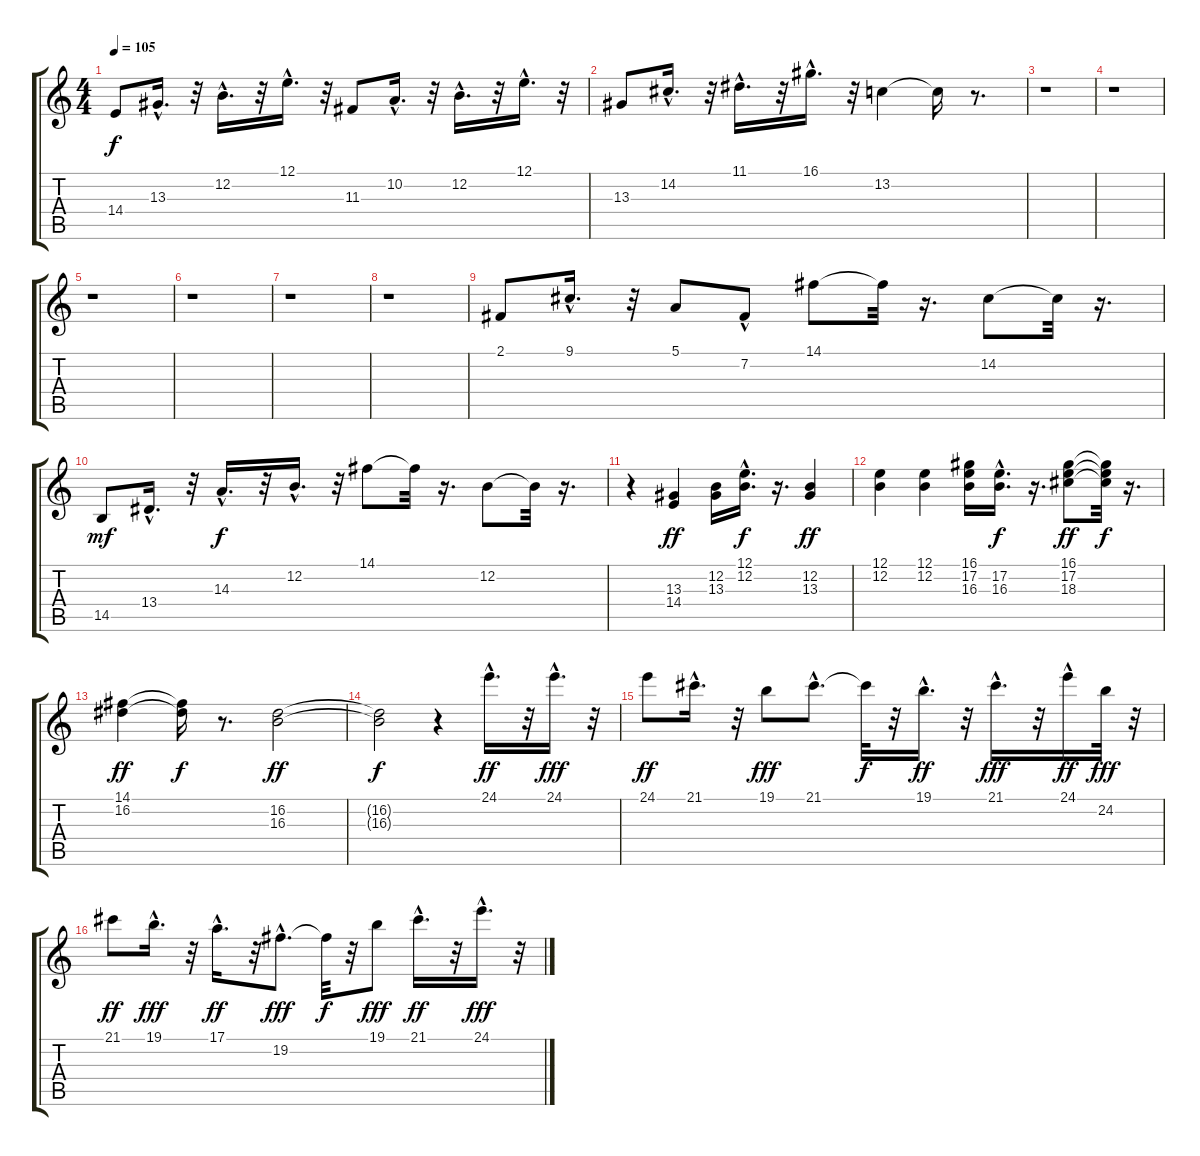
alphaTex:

\track "" {instrument lead8bassandlead}
\staff {score tabs}
\tuning (E4 B3 G3 D3 A2 E2) {hide}
\ts (4 4)
\tempo 105
\clef g2
\ks c
14.4.8{dy f} 13.3{hac}.16{d} r.32 12.2{hac}.16{d} r.32 12.1{hac}.16{d} r.32 11.3.8 10.2{hac}.16{d} r.32 12.2{hac}.16{d} r.32 12.1{hac}.16{d} r.32 |
13.3.8 14.2{hac}.16{d} r.32 11.1{hac}.16{d} r.32 16.1{hac}.16{d} r.32 13.2.4 13.2{t}.16 r.8{d} |
r.1 |
r.1 |
r.1 |
r.1 |
r.1 |
r.1 |
2.1.8 9.1{hac}.16{d} r.32 5.1.8 7.2{hac}.8 14.1.8 14.1{t}.32 r.16{d} 14.2.8 14.2{t}.32 r.16{d} |
14.5.8{dy mf} 13.4{hac}.16{d} r.32 14.3{hac}.16{d dy f} r.32 12.2{hac}.16{d} r.32 14.1.8 14.1{t}.32 r.16{d} 12.2.8 12.2{t}.32 r.16{d} |
r.4 (13.3 14.4).4{dy ff} (12.2 13.3).16 (12.1{hac} 12.2{hac}).16{d dy f} r.16{d} (12.2 13.3).4{dy ff} |
(12.1 12.2).4 (12.1 12.2).4 (16.1 17.2 16.3).16 (17.2{hac} 16.3{hac}).16{d dy f} r.16{d} (16.1 17.2 18.3).8{dy ff} (16.1{t} 17.2{t} 18.3{t}).32{dy f} r.16{d} |
(14.1 16.2).4{dy ff} (14.1{t} 16.2{t}).16{dy f} r.8{d} (16.2 16.3).2{dy ff} |
(16.2{t} 16.3{t}).2{dy f} r.4 24.1{hac}.16{d dy ff} r.32 24.1{hac}.16{d dy fff} r.32 |
24.1.8{dy ff} 21.1{hac}.16{d} r.32 19.1.8{dy fff} 21.1{hac}.8{d} 21.1{t}.32{dy f} r.32 19.1{hac}.16{d dy ff} r.32 21.1{hac}.16{d dy fff} r.32 24.1{hac}.16{dy ff} 24.2.32{dy fff} r.32 |
21.1.8{dy ff} 19.1{hac}.16{d dy fff} r.32 17.1{hac}.16{d dy ff} r.32 19.2{hac}.8{d dy fff} 19.2{t}.32{dy f} r.32 19.1.8{dy fff} 21.1{hac}.16{d dy ff} r.32 24.1{hac}.16{d dy fff} r.32
